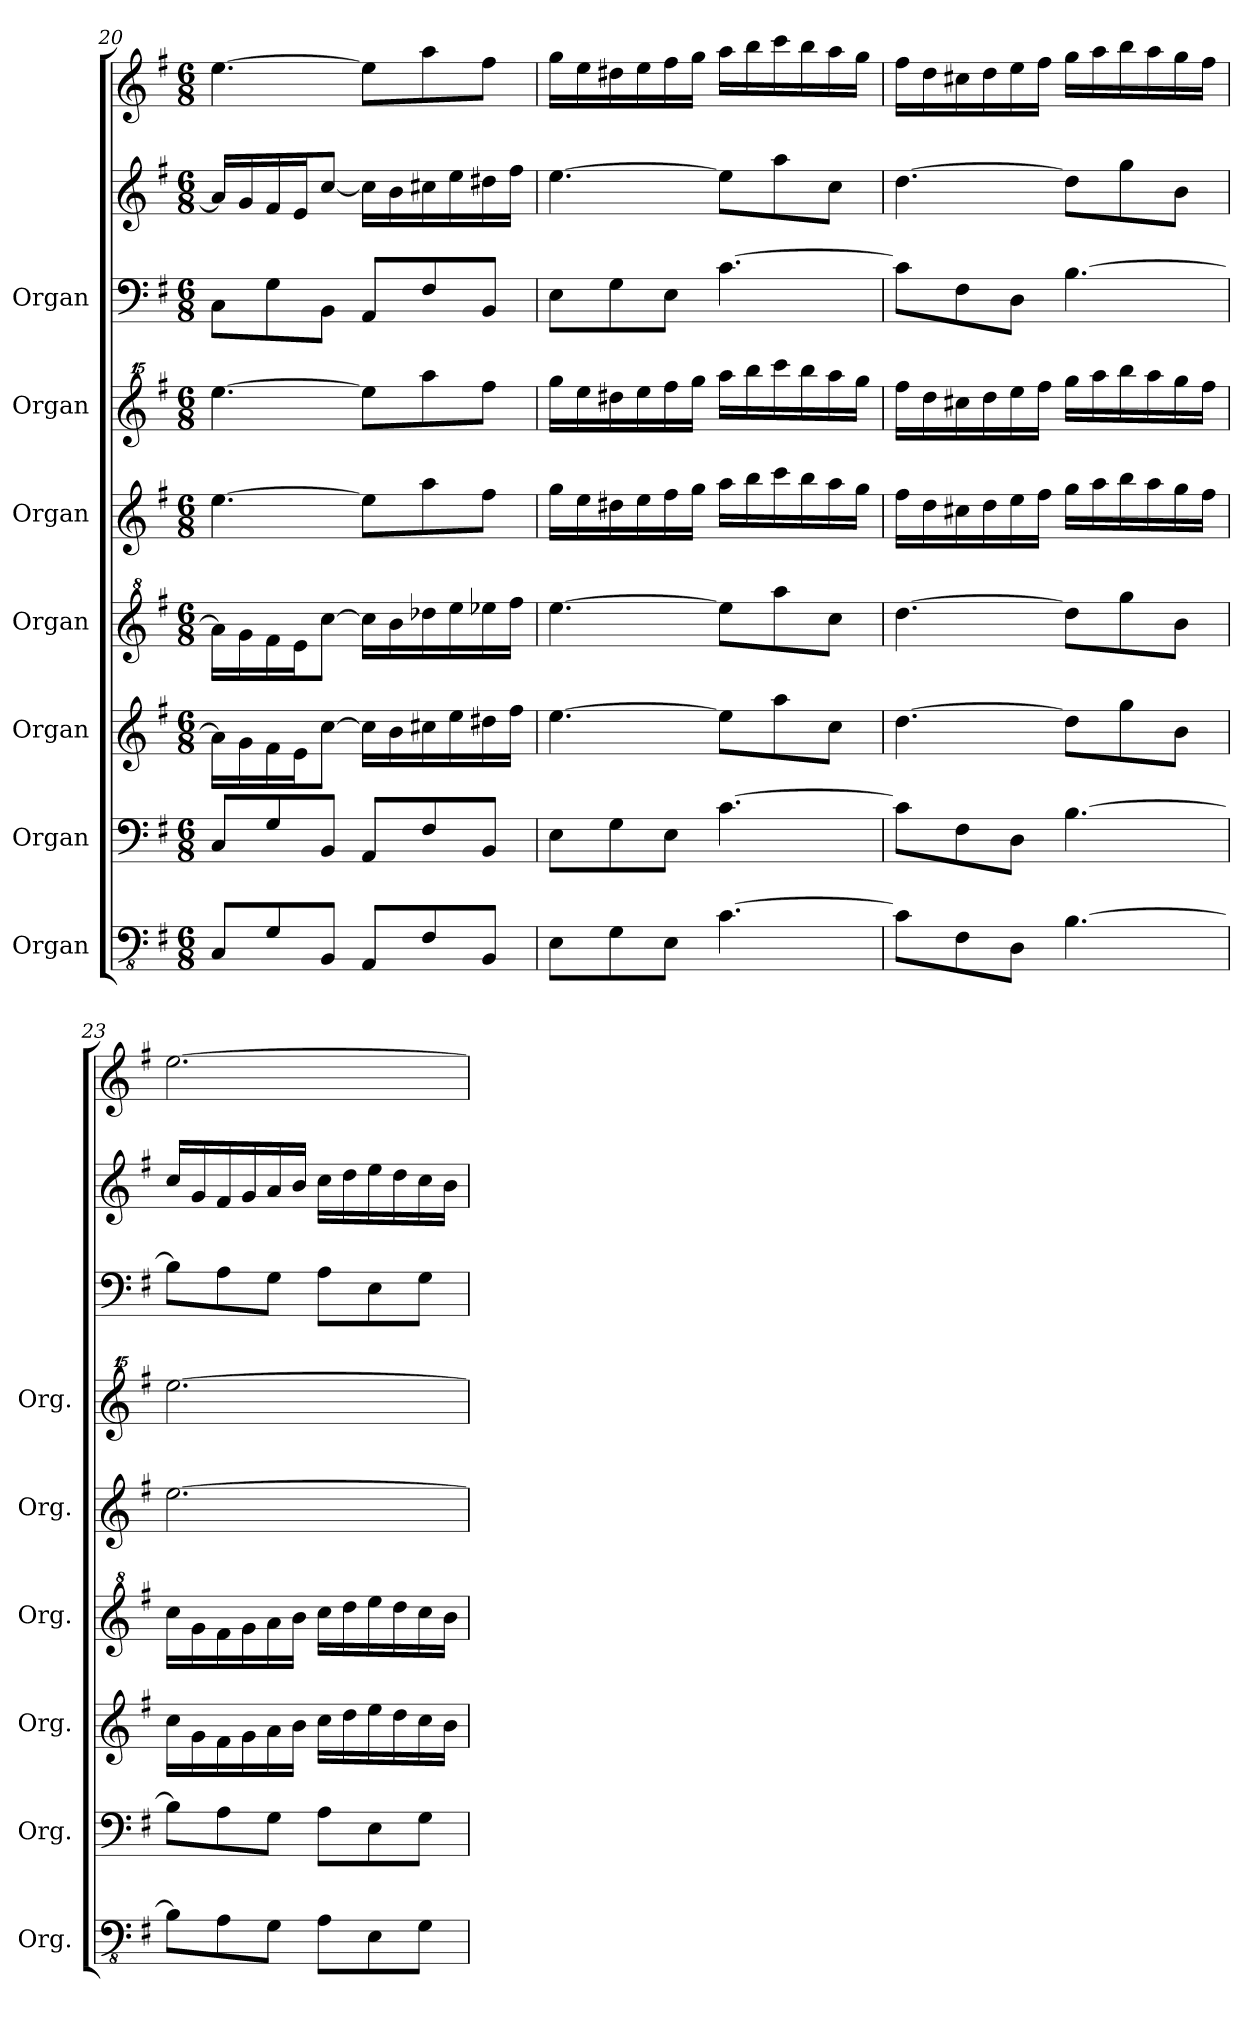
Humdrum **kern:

**kern	**kern	**kern	**kern	**kern	**kern	**kern	**kern	**kern
*part7	*part6	*part5	*part4	*part3	*part2	*part1	*part1	*part1
*staff9	*staff8	*staff7	*staff6	*staff5	*staff4	*staff3	*staff2	*staff1
*I"Organ	*I"Organ	*I"Organ	*I"Organ	*I"Organ	*I"Organ	*I"Organ	*	*
*I'Org.	*I'Org.	*I'Org.	*I'Org.	*I'Org.	*I'Org.	*	*	*
*clefFv4	*clefF4	*clefG2	*clefG^2	*clefG2	*clefG^^2	*clefF4	*clefG2	*clefG2
*k[f#]	*k[f#]	*k[f#]	*k[f#]	*k[f#]	*k[f#]	*k[f#]	*k[f#]	*k[f#]
*M6/8	*M6/8	*M6/8	*M6/8	*M6/8	*M6/8	*M6/8	*M6/8	*M6/8
=20	=20	=20	=20	=20	=20	=20	=20	=20
8CC/L	8C/L	16a\LL]	16aa\LL]	[4.ee\	[4.eeee\	8C\L	16a/LL]	[4.ee\
.	.	16g\	16gg\	.	.	.	16g/	.
8GG/	8G/	16f#\	16ff#\	.	.	8G\	16f#/	.
.	.	16e\J	16ee\J	.	.	.	16e/J	.
8BBB/J	8BB/J	[8cc\J	[8ccc\J	.	.	8BB\J	[8cc/J	.
8AAA/L	8AA/L	16cc\LL]	16ccc\LL]	8ee\L]	8eeee\L]	8AA/L	16cc\LL]	8ee\L]
.	.	16b\	16bb\	.	.	.	16b\	.
8FF#/	8F#/	16cc#X\	16ddd-X\	8aa\	8aaaa\	8F#/	16cc#X\	8aa\
.	.	16ee\	16eee\	.	.	.	16ee\	.
8BBB/J	8BB/J	16dd#X\	16eee-X\	8ff#\J	8ffff#\J	8BB/J	16dd#X\	8ff#\J
.	.	16ff#\JJ	16fff#\JJ	.	.	.	16ff#\JJ	.
!!LO:PB:g=z
=21	=21	=21	=21	=21	=21	=21	=21	=21
8EE\L	8E\L	[4.ee\	[4.eee\	16gg\LL	16gggg\LL	8E\L	[4.ee\	16gg\LL
.	.	.	.	16ee\	16eeee\	.	.	16ee\
8GG\	8G\	.	.	16dd#X\	16dddd#X\	8G\	.	16dd#X\
.	.	.	.	16ee\	16eeee\	.	.	16ee\
8EE\J	8E\J	.	.	16ff#\	16ffff#\	8E\J	.	16ff#\
.	.	.	.	16gg\JJ	16gggg\JJ	.	.	16gg\JJ
[4.C\	[4.c\	8ee\L]	8eee\L]	16aa\LL	16aaaa\LL	[4.c\	8ee\L]	16aa\LL
.	.	.	.	16bb\	16bbbb\	.	.	16bb\
.	.	8aa\	8aaa\	16ccc\	16ccccc\	.	8aa\	16ccc\
.	.	.	.	16bb\	16bbbb\	.	.	16bb\
.	.	8cc\J	8ccc\J	16aa\	16aaaa\	.	8cc\J	16aa\
.	.	.	.	16gg\JJ	16gggg\JJ	.	.	16gg\JJ
=22	=22	=22	=22	=22	=22	=22	=22	=22
8C\L]	8c\L]	[4.dd\	[4.ddd\	16ff#\LL	16ffff#\LL	8c\L]	[4.dd\	16ff#\LL
.	.	.	.	16dd\	16dddd\	.	.	16dd\
8FF#\	8F#\	.	.	16cc#X\	16cccc#X\	8F#\	.	16cc#X\
.	.	.	.	16dd\	16dddd\	.	.	16dd\
8DD\J	8D\J	.	.	16ee\	16eeee\	8D\J	.	16ee\
.	.	.	.	16ff#\JJ	16ffff#\JJ	.	.	16ff#\JJ
[4.BB\	[4.B\	8dd\L]	8ddd\L]	16gg\LL	16gggg\LL	[4.B\	8dd\L]	16gg\LL
.	.	.	.	16aa\	16aaaa\	.	.	16aa\
.	.	8gg\	8ggg\	16bb\	16bbbb\	.	8gg\	16bb\
.	.	.	.	16aa\	16aaaa\	.	.	16aa\
.	.	8b\J	8bb\J	16gg\	16gggg\	.	8b\J	16gg\
.	.	.	.	16ff#\JJ	16ffff#\JJ	.	.	16ff#\JJ
=23	=23	=23	=23	=23	=23	=23	=23	=23
8BB\L]	8B\L]	16cc\LL	16ccc\LL	[2.ee\	[2.eeee\	8B\L]	16cc/LL	[2.ee\
.	.	16g\	16gg\	.	.	.	16g/	.
8AA\	8A\	16f#\	16ff#\	.	.	8A\	16f#/	.
.	.	16g\	16gg\	.	.	.	16g/	.
8GG\J	8G\J	16a\	16aa\	.	.	8G\J	16a/	.
.	.	16b\JJ	16bb\JJ	.	.	.	16b/JJ	.
8AA\L	8A\L	16cc\LL	16ccc\LL	.	.	8A\L	16cc\LL	.
.	.	16dd\	16ddd\	.	.	.	16dd\	.
8EE\	8E\	16ee\	16eee\	.	.	8E\	16ee\	.
.	.	16dd\	16ddd\	.	.	.	16dd\	.
8GG\J	8G\J	16cc\	16ccc\	.	.	8G\J	16cc\	.
.	.	16b\JJ	16bb\JJ	.	.	.	16b\JJ	.
=	=	=	=	=	=	=	=	=
*-	*-	*-	*-	*-	*-	*-	*-	*-
